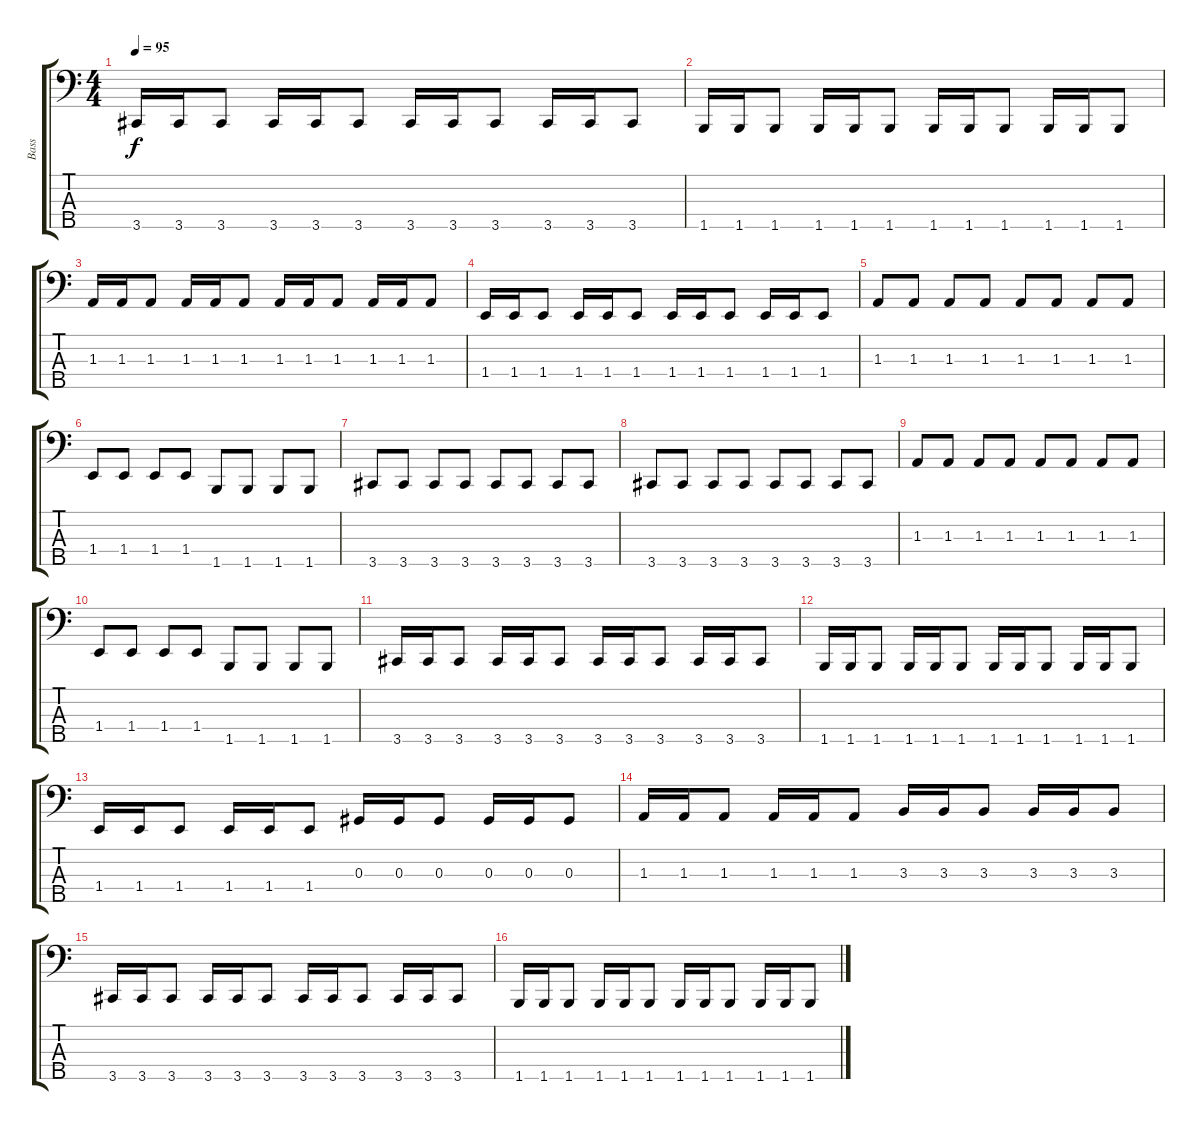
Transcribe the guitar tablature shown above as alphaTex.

\track ("Bass" "Bass") {instrument electricbasspick}
\staff {score tabs}
\tuning (Gb2 Db2 Ab1 Eb1 Bb0) {hide}
\ts (4 4)
\tempo 95
\clef f4
\ks c
3.5.16{dy f} 3.5.16 3.5.8 3.5.16 3.5.16 3.5.8 3.5.16 3.5.16 3.5.8 3.5.16 3.5.16 3.5.8 |
1.5.16 1.5.16 1.5.8 1.5.16 1.5.16 1.5.8 1.5.16 1.5.16 1.5.8 1.5.16 1.5.16 1.5.8 |
1.3.16 1.3.16 1.3.8 1.3.16 1.3.16 1.3.8 1.3.16 1.3.16 1.3.8 1.3.16 1.3.16 1.3.8 |
1.4.16 1.4.16 1.4.8 1.4.16 1.4.16 1.4.8 1.4.16 1.4.16 1.4.8 1.4.16 1.4.16 1.4.8 |
1.3.8 1.3.8 1.3.8 1.3.8 1.3.8 1.3.8 1.3.8 1.3.8 |
1.4.8 1.4.8 1.4.8 1.4.8 1.5.8 1.5.8 1.5.8 1.5.8 |
3.5.8 3.5.8 3.5.8 3.5.8 3.5.8 3.5.8 3.5.8 3.5.8 |
3.5.8 3.5.8 3.5.8 3.5.8 3.5.8 3.5.8 3.5.8 3.5.8 |
1.3.8 1.3.8 1.3.8 1.3.8 1.3.8 1.3.8 1.3.8 1.3.8 |
1.4.8 1.4.8 1.4.8 1.4.8 1.5.8 1.5.8 1.5.8 1.5.8 |
3.5.16 3.5.16 3.5.8 3.5.16 3.5.16 3.5.8 3.5.16 3.5.16 3.5.8 3.5.16 3.5.16 3.5.8 |
1.5.16 1.5.16 1.5.8 1.5.16 1.5.16 1.5.8 1.5.16 1.5.16 1.5.8 1.5.16 1.5.16 1.5.8 |
1.4.16 1.4.16 1.4.8 1.4.16 1.4.16 1.4.8 0.3.16 0.3.16 0.3.8 0.3.16 0.3.16 0.3.8 |
1.3.16 1.3.16 1.3.8 1.3.16 1.3.16 1.3.8 3.3.16 3.3.16 3.3.8 3.3.16 3.3.16 3.3.8 |
3.5.16 3.5.16 3.5.8 3.5.16 3.5.16 3.5.8 3.5.16 3.5.16 3.5.8 3.5.16 3.5.16 3.5.8 |
1.5.16 1.5.16 1.5.8 1.5.16 1.5.16 1.5.8 1.5.16 1.5.16 1.5.8 1.5.16 1.5.16 1.5.8
